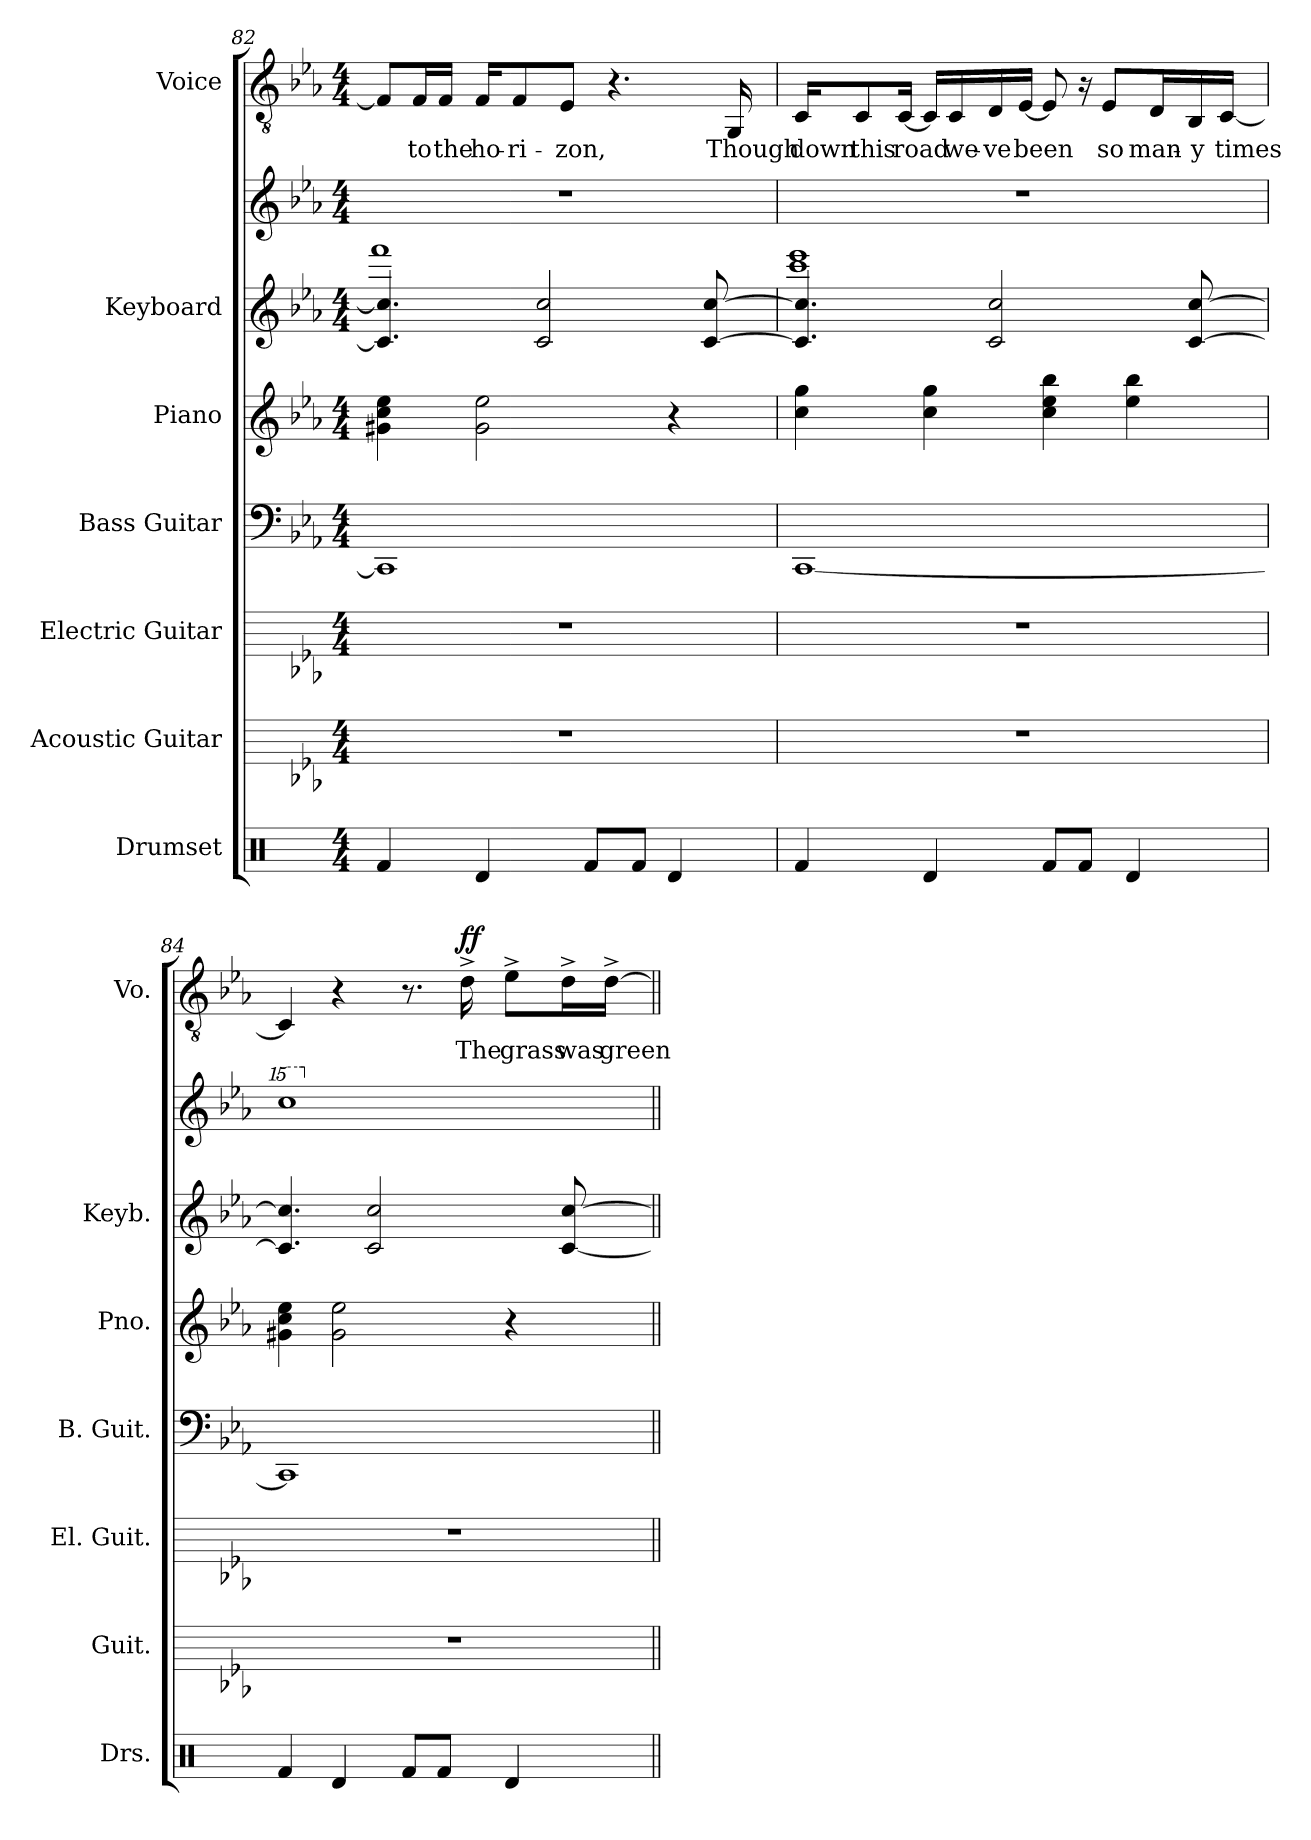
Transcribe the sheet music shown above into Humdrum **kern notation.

**kern	**kern	**kern	**kern	**kern	**kern	**kern	**kern	**text	**dynam
*part7	*part6	*part5	*part4	*part3	*part2	*part2	*part1	*part1	*part1
*staff8	*staff7	*staff6	*staff5	*staff4	*staff3	*staff2	*staff1	*staff1	*staff1
*I"Drumset	*I"Acoustic Guitar	*I"Electric Guitar	*I"Bass Guitar	*I"Piano	*I"Keyboard	*	*I"Voice	*	*
*I'Drs.	*I'Guit.	*I'El. Guit.	*I'B. Guit.	*I'Pno.	*I'Keyb.	*	*I'Vo.	*	*
!!LO:PB:g=z
*clefX	*	*	*	*clefG2	*clefG2	*clefG2	*clefGv2	*	*
*	*	*	*ITrd7c12	*	*	*	*	*	*
*k[]	*k[b-e-a-]	*k[b-e-a-]	*k[b-e-a-]	*k[b-e-a-]	*k[b-e-a-]	*k[b-e-a-]	*k[b-e-a-]	*	*
*M4/4	*M4/4	*M4/4	*M4/4	*M4/4	*M4/4	*M4/4	*M4/4	*	*
=82	=82	=82	=82	=82	=82	=82	=82	=82	=82
*	*	*	*	*	*^	*	*	*	*
4Rf/	1r	1r	1CCC]	4g#X\ 4cc\ 4ee-\	4.c/] 4.cc/]	1fff	1r	8F/L]	.	.
.	.	.	.	.	.	.	.	16F/L	to	.
.	.	.	.	.	.	.	.	16F/JJ	the	.
4Rd/	.	.	.	2g#\ 2ee-\	.	.	.	16F/KL	ho-	.
.	.	.	.	.	.	.	.	8F/	-ri-	.
.	.	.	.	.	2c/ 2cc/	.	.	.	.	.
.	.	.	.	.	.	.	.	8E-/J	-zon,	.
8Rf/L	.	.	.	.	.	.	.	.	.	.
.	.	.	.	.	.	.	.	4.r	.	.
8Rf/J	.	.	.	.	.	.	.	.	.	.
4Rd/	.	.	.	4r	.	.	.	.	.	.
.	.	.	.	.	[8c/ [8cc/	.	.	.	.	.
.	.	.	.	.	.	.	.	16GG/	Though	.
=83	=83	=83	=83	=83	=83	=83	=83	=83	=83	=83
4Rf/	1r	1r	[1CCC	4cc\ 4gg\	4.c/] 4.cc/]	1ccc 1eee-	1r	16C/KL	down	.
.	.	.	.	.	.	.	.	8C/	this	.
.	.	.	.	.	.	.	.	[16C/Jk	road	.
4Rd/	.	.	.	4cc\ 4gg\	.	.	.	16C/LL]	.	.
.	.	.	.	.	.	.	.	16C/	we-	.
.	.	.	.	.	2c/ 2cc/	.	.	16D/	-ve	.
.	.	.	.	.	.	.	.	[16E-/JJ	been	.
8Rf/L	.	.	.	4cc\ 4ee-\ 4bb-\	.	.	.	8E-/]	.	.
8Rf/J	.	.	.	.	.	.	.	16r	.	.
.	.	.	.	.	.	.	.	8E-/L	so	.
4Rd/	.	.	.	4ee-\ 4bb-\	.	.	.	.	.	.
.	.	.	.	.	.	.	.	16D/L	man-	.
.	.	.	.	.	[8c/ [8cc/	.	.	16BB-/	-y	.
.	.	.	.	.	.	.	.	[16C/JJ	times	.
*	*	*	*	*	*v	*v	*	*	*	*
!!LO:LB:g=z
=84	=84	=84	=84	=84	=84	=84	=84	=84	=84
*	*	*	*	*	*	*15ma	*	*	*
4Rf/	1r	1r	1CCC]	4g#X\ 4cc\ 4ee-\	4.c/] 4.cc/]	1cccc	4C/]	.	.
4Rd/	.	.	.	2g#\ 2ee-\	.	.	4r	.	.
.	.	.	.	.	2c/ 2cc/	.	.	.	.
8Rf/L	.	.	.	.	.	.	8.r	.	.
8Rf/J	.	.	.	.	.	.	.	.	.
!	!	!	!	!	!	!	!	!	!LO:DY:b
.	.	.	.	.	.	.	16d^\	The	ff
4Rd/	.	.	.	4r	.	.	8e-^\L	grass	.
.	.	.	.	.	[8c/ [8cc/	.	16d^\L	was	.
.	.	.	.	.	.	.	[16d^\JJ	green	.
*	*	*	*	*	*	*X15ma	*	*	*
=||	=||	=||	=||	=||	=||	=||	=||	=||	=||
*-	*-	*-	*-	*-	*-	*-	*-	*-	*-
